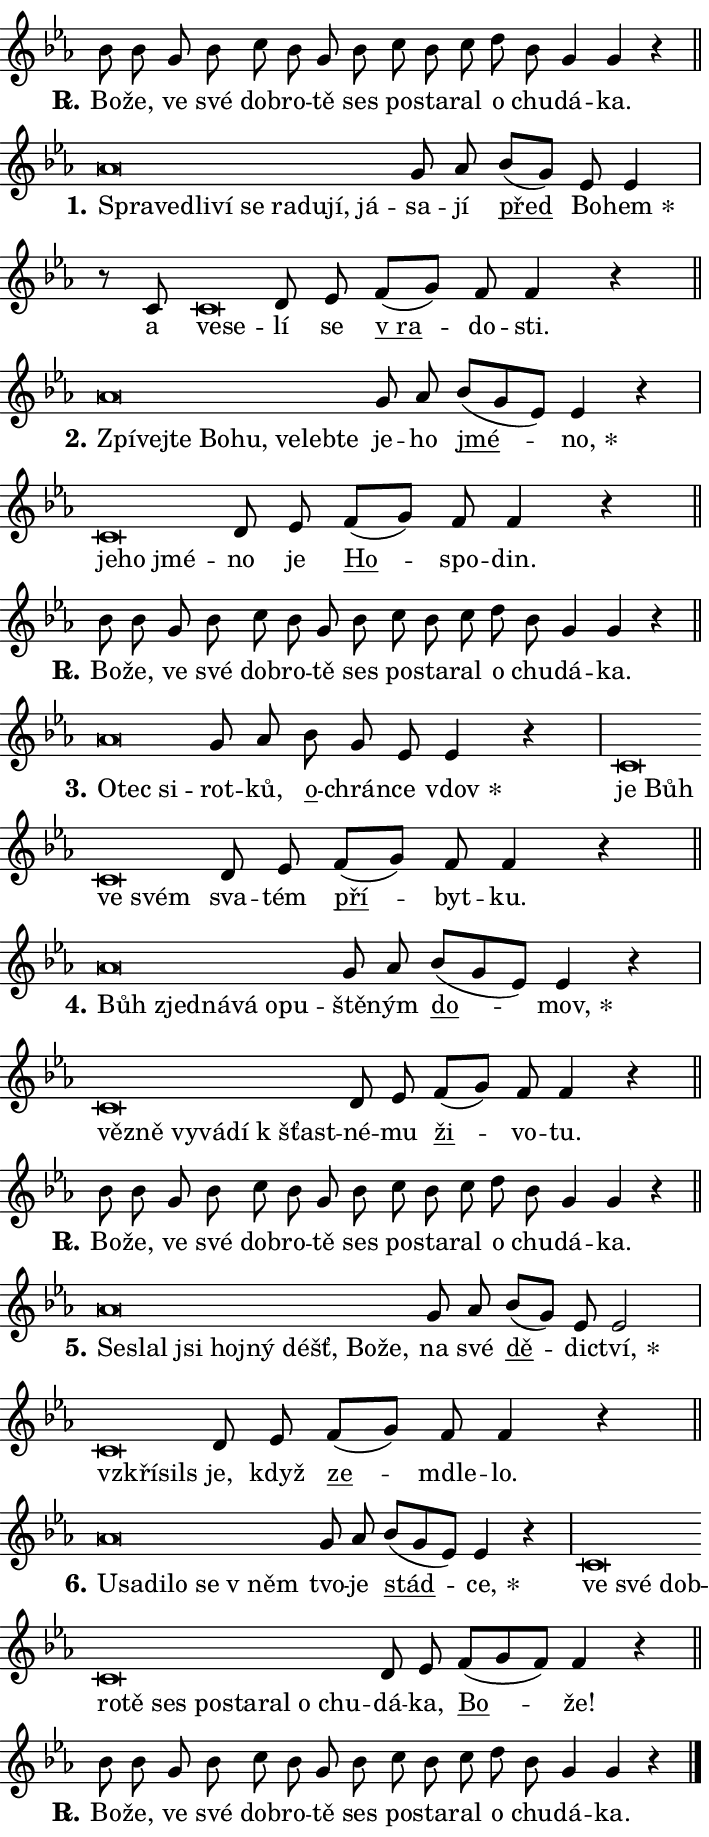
\version "2.24.0"
\header { tagline = "" }
\paper {
  indent = 0\cm
  top-margin = 0\cm
  right-margin = 0.13\cm % to fit lyric hyphens
  bottom-margin = 0\cm
  left-margin = 0\cm
  paper-width = 12\cm
  page-breaking = #ly:one-page-breaking
  system-system-spacing.basic-distance = #11
  score-system-spacing.basic-distance = #11
  ragged-last = ##f
}


%% Author: Thomas Morley
%% https://lists.gnu.org/archive/html/lilypond-user/2020-05/msg00002.html
#(define (line-position grob)
"Returns position of @var[grob} in current system:
   @code{'start}, if at first time-step
   @code{'end}, if at last time-step
   @code{'middle} otherwise
"
  (let* ((col (ly:item-get-column grob))
         (ln (ly:grob-object col 'left-neighbor))
         (rn (ly:grob-object col 'right-neighbor))
         (col-to-check-left (if (ly:grob? ln) ln col))
         (col-to-check-right (if (ly:grob? rn) rn col))
         (break-dir-left
           (and
             (ly:grob-property col-to-check-left 'non-musical #f)
             (ly:item-break-dir col-to-check-left)))
         (break-dir-right
           (and
             (ly:grob-property col-to-check-right 'non-musical #f)
             (ly:item-break-dir col-to-check-right))))
        (cond ((eqv? 1 break-dir-left) 'start)
              ((eqv? -1 break-dir-right) 'end)
              (else 'middle))))

#(define (tranparent-at-line-position vctor)
  (lambda (grob)
  "Relying on @code{line-position} select the relevant enry from @var{vctor}.
Used to determine transparency,"
    (case (line-position grob)
      ((end) (not (vector-ref vctor 0)))
      ((middle) (not (vector-ref vctor 1)))
      ((start) (not (vector-ref vctor 2))))))

noteHeadBreakVisibility =
#(define-music-function (break-visibility)(vector?)
"Makes @code{NoteHead}s transparent relying on @var{break-visibility}"
#{
  \override NoteHead.transparent =
    #(tranparent-at-line-position break-visibility)
#})

#(define delete-ledgers-for-transparent-note-heads
  (lambda (grob)
    "Reads whether a @code{NoteHead} is transparent.
If so this @code{NoteHead} is removed from @code{'note-heads} from
@var{grob}, which is supposed to be @code{LedgerLineSpanner}.
As a result ledgers are not printed for this @code{NoteHead}"
    (let* ((nhds-array (ly:grob-object grob 'note-heads))
           (nhds-list
             (if (ly:grob-array? nhds-array)
                 (ly:grob-array->list nhds-array)
                 '()))
           ;; Relies on the transparent-property being done before
           ;; Staff.LedgerLineSpanner.after-line-breaking is executed.
           ;; This is fragile ...
           (to-keep
             (remove
               (lambda (nhd)
                 (ly:grob-property nhd 'transparent #f))
               nhds-list)))
      ;; TODO find a better method to iterate over grob-arrays, similiar
      ;; to filter/remove etc for lists
      ;; For now rebuilt from scratch
      (set! (ly:grob-object grob 'note-heads)  '())
      (for-each
        (lambda (nhd)
          (ly:pointer-group-interface::add-grob grob 'note-heads nhd))
        to-keep))))

squashNotes = {
  \override NoteHead.X-extent = #'(-0.2 . 0.2)
  \override NoteHead.Y-extent = #'(-0.75 . 0)
  \override NoteHead.stencil =
    #(lambda (grob)
       (let ((pos (ly:grob-property grob 'staff-position)))
         (begin
           (if (< pos -7) (display "ERROR: Lower brevis then expected\n") (display ""))
           (if (<= pos -6) ly:text-interface::print ly:note-head::print))))
}
unSquashNotes = {
  \revert NoteHead.X-extent
  \revert NoteHead.Y-extent
  \revert NoteHead.stencil
}

hideNotes = \noteHeadBreakVisibility #begin-of-line-visible
unHideNotes = \noteHeadBreakVisibility #all-visible

% work-around for resetting accidentals
% https://lilypond.org/doc/v2.23/Documentation/notation/displaying-rhythms#unmetered-music
cadenzaMeasure = {
  \cadenzaOff
  \partial 1024 s1024
  \cadenzaOn
}

#(define-markup-command (accent layout props text) (markup?)
  "Underline accented syllable"
  (interpret-markup layout props
    #{\markup \override #'(offset . 4.3) \underline { #text }#}))

responsum = \markup \concat {
  "R" \hspace #-1.05 \path #0.1 #'((moveto 0 0.07) (lineto 0.9 0.8)) \hspace #0.05 "."
}

spaceSize = #0.6828661417322834 % exact space size for TeX Gyre Schola

\layout {
  \context {
    \Staff
    \remove "Time_signature_engraver"
    \override LedgerLineSpanner.after-line-breaking = #delete-ledgers-for-transparent-note-heads
  }
  \context {
    \Lyrics {
      \override LyricSpace.minimum-distance = \spaceSize
      \override LyricText.font-name = #"TeX Gyre Schola"
      \override LyricText.font-size = 1
      \override StanzaNumber.font-name = #"TeX Gyre Schola Bold"
      \override StanzaNumber.font-size = 1
    }
  }
  \context {
    \Score 
    \override NoteHead.text =
      #(lambda (grob) 
        (let ((pos (ly:grob-property grob 'staff-position)))
          #{\markup {
            \combine
              \halign #-0.55 \raise #(if (= pos -6) 0 0.5) \override #'(thickness . 2) \draw-line #'(3.2 . 0)
              \musicglyph "noteheads.sM1"
          }#}))
  }
}

% magnetic-lyrics.ily
%
%   written by
%     Jean Abou Samra <jean@abou-samra.fr>
%     Werner Lemberg <wl@gnu.org>
%
%   adapted by
%     Jiri Hon <jiri.hon@gmail.com>
%
% Version 2022-Apr-15

% https://www.mail-archive.com/lilypond-user@gnu.org/msg149350.html

#(define (Left_hyphen_pointer_engraver context)
   "Collect syllable-hyphen-syllable occurrences in lyrics and store
them in properties.  This engraver only looks to the left.  For
example, if the lyrics input is @code{foo -- bar}, it does the
following.

@itemize @bullet
@item
Set the @code{text} property of the @code{LyricHyphen} grob between
@q{foo} and @q{bar} to @code{foo}.

@item
Set the @code{left-hyphen} property of the @code{LyricText} grob with
text @q{foo} to the @code{LyricHyphen} grob between @q{foo} and
@q{bar}.
@end itemize

Use this auxiliary engraver in combination with the
@code{lyric-@/text::@/apply-@/magnetic-@/offset!} hook."
   (let ((hyphen #f)
         (text #f))
     (make-engraver
      (acknowledgers
       ((lyric-syllable-interface engraver grob source-engraver)
        (set! text grob)))
      (end-acknowledgers
       ((lyric-hyphen-interface engraver grob source-engraver)
        ;(when (not (grob::has-interface grob 'lyric-space-interface))
          (set! hyphen grob)));)
      ((stop-translation-timestep engraver)
       (when (and text hyphen)
         (ly:grob-set-object! text 'left-hyphen hyphen))
       (set! text #f)
       (set! hyphen #f)))))

#(define (lyric-text::apply-magnetic-offset! grob)
   "If the space between two syllables is less than the value in
property @code{LyricText@/.details@/.squash-threshold}, move the right
syllable to the left so that it gets concatenated with the left
syllable.

Use this function as a hook for
@code{LyricText@/.after-@/line-@/breaking} if the
@code{Left_@/hyphen_@/pointer_@/engraver} is active."
   (let ((hyphen (ly:grob-object grob 'left-hyphen #f)))
     (when hyphen
       (let ((left-text (ly:spanner-bound hyphen LEFT)))
         (when (grob::has-interface left-text 'lyric-syllable-interface)
           (let* ((common (ly:grob-common-refpoint grob left-text X))
                  (this-x-ext (ly:grob-extent grob common X))
                  (left-x-ext
                   (begin
                     ;; Trigger magnetism for left-text.
                     (ly:grob-property left-text 'after-line-breaking)
                     (ly:grob-extent left-text common X)))
                  ;; `delta` is the gap width between two syllables.
                  (delta (- (interval-start this-x-ext)
                            (interval-end left-x-ext)))
                  (details (ly:grob-property grob 'details))
                  (threshold (assoc-get 'squash-threshold details 0.2)))
             (when (< delta threshold)
               (let* (;; We have to manipulate the input text so that
                      ;; ligatures crossing syllable boundaries are not
                      ;; disabled.  For languages based on the Latin
                      ;; script this is essentially a beautification.
                      ;; However, for non-Western scripts it can be a
                      ;; necessity.
                      (lt (ly:grob-property left-text 'text))
                      (rt (ly:grob-property grob 'text))
                      (is-space (grob::has-interface hyphen 'lyric-space-interface))
                      (space (if is-space " " ""))
                      (extra-delta (if is-space spaceSize 0))
                      ;; Append new syllable.
                      (ltrt-space (if (and (string? lt) (string? rt))
                                (string-append lt space rt)
                                (make-concat-markup (list lt space rt))))
                      ;; Right-align `ltrt` to the right side.
                      (ltrt-space-markup (grob-interpret-markup
                               grob
                               (make-translate-markup
                                (cons (interval-length this-x-ext) 0)
                                (make-right-align-markup ltrt-space)))))
                 (begin
                   ;; Don't print `left-text`.
                   (ly:grob-set-property! left-text 'stencil #f)
                   ;; Set text and stencil (which holds all collected
                   ;; syllables so far) and shift it to the left.
                   (ly:grob-set-property! grob 'text ltrt-space)
                   (ly:grob-set-property! grob 'stencil ltrt-space-markup)
                   (ly:grob-translate-axis! grob (- (- delta extra-delta)) X))))))))))


#(define (lyric-hyphen::displace-bounds-first grob)
   ;; Make very sure this callback isn't triggered too early.
   (let ((left (ly:spanner-bound grob LEFT))
         (right (ly:spanner-bound grob RIGHT)))
     (ly:grob-property left 'after-line-breaking)
     (ly:grob-property right 'after-line-breaking)
     (ly:lyric-hyphen::print grob)))

squashThreshold = #0.4

\layout {
  \context {
    \Lyrics
    \consists #Left_hyphen_pointer_engraver
    \override LyricText.after-line-breaking =
      #lyric-text::apply-magnetic-offset!
    \override LyricHyphen.stencil = #lyric-hyphen::displace-bounds-first
    \override LyricText.details.squash-threshold = \squashThreshold
    \override LyricHyphen.minimum-distance = 0
    \override LyricHyphen.minimum-length = \squashThreshold
  }
}

squashText = \override LyricText.details.squash-threshold = 9999
unSquashText = \override LyricText.details.squash-threshold = \squashThreshold

leftText = \override LyricText.self-alignment-X = #LEFT
unLeftText = \revert LyricText.self-alignment-X

starOffset = #(lambda (grob) 
                (let ((x_offset (ly:self-alignment-interface::aligned-on-x-parent grob)))
                  (if (= x_offset 0) 0 (+ x_offset 1.2))))

star = #(define-music-function (syllable)(string?)
"Append star separator at the end of a syllable"
#{
  \once \override LyricText.X-offset = #starOffset
  \lyricmode { \markup {
    #syllable
    \override #'((font-name . "TeX Gyre Schola Bold")) \hspace #0.2 \lower #0.65 \larger "*"
  } }
#})

starAccent = #(define-music-function (syllable)(string?)
"Append star separator at the end of a syllable and make accent"
#{
  \once \override LyricText.X-offset = #starOffset
  \lyricmode { \markup {
    \accent #syllable
    \override #'((font-name . "TeX Gyre Schola Bold")) \hspace #0.2 \lower #0.65 \larger "*"
  } }
#})

breath = #(define-music-function (syllable)(string?)
"Append breathing indicator at the end of a syllable"
#{
  \lyricmode { \markup { #syllable "+" } }
#})

optionalBreath = #(define-music-function (syllable)(string?)
"Append optional breathing indicator at the end of a syllable"
#{
  \lyricmode { \markup { #syllable "(+)" } }
#})


\score {
    <<
        \new Voice = "melody" { \cadenzaOn \key es \major \relative { bes'8 bes g bes c bes g bes \bar "" c bes c \bar "" d bes g4 g r \cadenzaMeasure \bar "||" \break } }
        \new Lyrics \lyricsto "melody" { \lyricmode { \set stanza = \responsum
Bo -- že, ve své dob -- ro -- tě ses po -- sta -- ral o chu -- dá -- ka. } }
    >>
    \layout {}
}

\score {
    <<
        \new Voice = "melody" { \cadenzaOn \key es \major \relative { \squashNotes as'\breve*1/16 \hideNotes \breve*1/16 \bar "" \breve*1/16 \bar "" \breve*1/16 \bar "" \breve*1/16 \bar "" \breve*1/16 \bar "" \breve*1/16 \bar "" \breve*1/16 \breve*1/16 \bar "" \unHideNotes \unSquashNotes g8 as \bar "" bes[( g)] es es4 \cadenzaMeasure \bar "|" r8 c8 \squashNotes c\breve*1/16 \hideNotes \breve*1/16 \bar "" \unHideNotes \unSquashNotes d8 es \bar "" f[( g)] f f4 r \cadenzaMeasure \bar "||" \break } }
        \new Lyrics \lyricsto "melody" { \lyricmode { \set stanza = "1."
\leftText Spra -- \squashText ve -- dli -- ví se ra -- du -- jí, já -- \unLeftText \unSquashText sa -- jí \markup \accent před Bo -- \star hem a \leftText ve -- \squashText se -- \unLeftText \unSquashText lí se \markup \accent "v ra" -- do -- sti. } }
    >>
    \layout {}
}

\score {
    <<
        \new Voice = "melody" { \cadenzaOn \key es \major \relative { \squashNotes as'\breve*1/16 \hideNotes \breve*1/16 \bar "" \breve*1/16 \bar "" \breve*1/16 \bar "" \breve*1/16 \bar "" \breve*1/16 \bar "" \breve*1/16 \breve*1/16 \bar "" \unHideNotes \unSquashNotes g8 as \bar "" bes[( g es)] es4 r \cadenzaMeasure \bar "|" \squashNotes c\breve*1/16 \hideNotes \breve*1/16 \breve*1/16 \bar "" \unHideNotes \unSquashNotes d8 es \bar "" f[( g)] f f4 r \cadenzaMeasure \bar "||" \break } }
        \new Lyrics \lyricsto "melody" { \lyricmode { \set stanza = "2."
\leftText Zpí -- \squashText vej -- te Bo -- hu, ve -- leb -- te \unLeftText \unSquashText je -- ho \markup \accent jmé -- \star no, \leftText je -- \squashText ho jmé -- \unLeftText \unSquashText no je \markup \accent Ho -- spo -- din. } }
    >>
    \layout {}
}

\score {
    <<
        \new Voice = "melody" { \cadenzaOn \key es \major \relative { bes'8 bes g bes c bes g bes \bar "" c bes c \bar "" d bes g4 g r \cadenzaMeasure \bar "||" \break } }
        \new Lyrics \lyricsto "melody" { \lyricmode { \set stanza = \responsum
Bo -- že, ve své dob -- ro -- tě ses po -- sta -- ral o chu -- dá -- ka. } }
    >>
    \layout {}
}

\score {
    <<
        \new Voice = "melody" { \cadenzaOn \key es \major \relative { \squashNotes as'\breve*1/16 \hideNotes \breve*1/16 \breve*1/16 \bar "" \unHideNotes \unSquashNotes g8 as \bar "" bes g es es4 r \cadenzaMeasure \bar "|" \squashNotes c\breve*1/16 \hideNotes \breve*1/16 \bar "" \breve*1/16 \breve*1/16 \bar "" \unHideNotes \unSquashNotes d8 es \bar "" f[( g)] f f4 r \cadenzaMeasure \bar "||" \break } }
        \new Lyrics \lyricsto "melody" { \lyricmode { \set stanza = "3."
\leftText O -- \squashText tec si -- \unLeftText \unSquashText rot -- ků, \markup \accent o -- chrán -- ce \star vdov \leftText je \squashText Bůh ve svém \unLeftText \unSquashText sva -- tém \markup \accent pří -- byt -- ku. } }
    >>
    \layout {}
}

\score {
    <<
        \new Voice = "melody" { \cadenzaOn \key es \major \relative { \squashNotes as'\breve*1/16 \hideNotes \breve*1/16 \bar "" \breve*1/16 \bar "" \breve*1/16 \bar "" \breve*1/16 \breve*1/16 \bar "" \unHideNotes \unSquashNotes g8 as \bar "" bes[( g es)] es4 r \cadenzaMeasure \bar "|" \squashNotes c\breve*1/16 \hideNotes \breve*1/16 \bar "" \breve*1/16 \bar "" \breve*1/16 \bar "" \breve*1/16 \breve*1/16 \bar "" \unHideNotes \unSquashNotes d8 es \bar "" f[( g)] f f4 r \cadenzaMeasure \bar "||" \break } }
        \new Lyrics \lyricsto "melody" { \lyricmode { \set stanza = "4."
\leftText Bůh \squashText zjed -- ná -- vá o -- pu -- \unLeftText \unSquashText ště -- ným \markup \accent do -- \star mov, \leftText věz -- \squashText ně vy -- vá -- dí "k šťast" -- \unLeftText \unSquashText né -- mu \markup \accent ži -- vo -- tu. } }
    >>
    \layout {}
}

\score {
    <<
        \new Voice = "melody" { \cadenzaOn \key es \major \relative { bes'8 bes g bes c bes g bes \bar "" c bes c \bar "" d bes g4 g r \cadenzaMeasure \bar "||" \break } }
        \new Lyrics \lyricsto "melody" { \lyricmode { \set stanza = \responsum
Bo -- že, ve své dob -- ro -- tě ses po -- sta -- ral o chu -- dá -- ka. } }
    >>
    \layout {}
}

\score {
    <<
        \new Voice = "melody" { \cadenzaOn \key es \major \relative { \squashNotes as'\breve*1/16 \hideNotes \breve*1/16 \bar "" \breve*1/16 \bar "" \breve*1/16 \bar "" \breve*1/16 \bar "" \breve*1/16 \bar "" \breve*1/16 \breve*1/16 \bar "" \unHideNotes \unSquashNotes g8 as \bar "" bes[( g)] es es2 \cadenzaMeasure \bar "|" \squashNotes c\breve*1/16 \hideNotes \breve*1/16 \bar "" \unHideNotes \unSquashNotes d8 es \bar "" f[( g)] f f4 r \cadenzaMeasure \bar "||" \break } }
        \new Lyrics \lyricsto "melody" { \lyricmode { \set stanza = "5."
\leftText Se -- \squashText slal jsi hoj -- ný déšť, Bo -- že, \unLeftText \unSquashText na své \markup \accent dě -- dic -- \star tví, \leftText vzkří -- \squashText sils \unLeftText \unSquashText je, když \markup \accent ze -- mdle -- lo. } }
    >>
    \layout {}
}

\score {
    <<
        \new Voice = "melody" { \cadenzaOn \key es \major \relative { \squashNotes as'\breve*1/16 \hideNotes \breve*1/16 \bar "" \breve*1/16 \bar "" \breve*1/16 \bar "" \breve*1/16 \breve*1/16 \bar "" \unHideNotes \unSquashNotes g8 as \bar "" bes[( g es)] es4 r \cadenzaMeasure \bar "|" \squashNotes c\breve*1/16 \hideNotes \breve*1/16 \bar "" \breve*1/16 \bar "" \breve*1/16 \bar "" \breve*1/16 \bar "" \breve*1/16 \bar "" \breve*1/16 \bar "" \breve*1/16 \bar "" \breve*1/16 \bar "" \breve*1/16 \breve*1/16 \bar "" \unHideNotes \unSquashNotes d8 es \bar "" f[( g f)] f4 r \cadenzaMeasure \bar "||" \break } }
        \new Lyrics \lyricsto "melody" { \lyricmode { \set stanza = "6."
\leftText U -- \squashText sa -- di -- lo se "v něm" \unLeftText \unSquashText tvo -- je \markup \accent stád -- \star ce, \leftText ve \squashText své dob -- ro -- tě ses po -- sta -- ral o chu -- \unLeftText \unSquashText dá -- ka, \markup \accent Bo -- že! } }
    >>
    \layout {}
}

\score {
    <<
        \new Voice = "melody" { \cadenzaOn \key es \major \relative { bes'8 bes g bes c bes g bes \bar "" c bes c \bar "" d bes g4 g r \cadenzaMeasure \bar "||" \break } \bar "|." }
        \new Lyrics \lyricsto "melody" { \lyricmode { \set stanza = \responsum
Bo -- že, ve své dob -- ro -- tě ses po -- sta -- ral o chu -- dá -- ka. } }
    >>
    \layout {}
}
